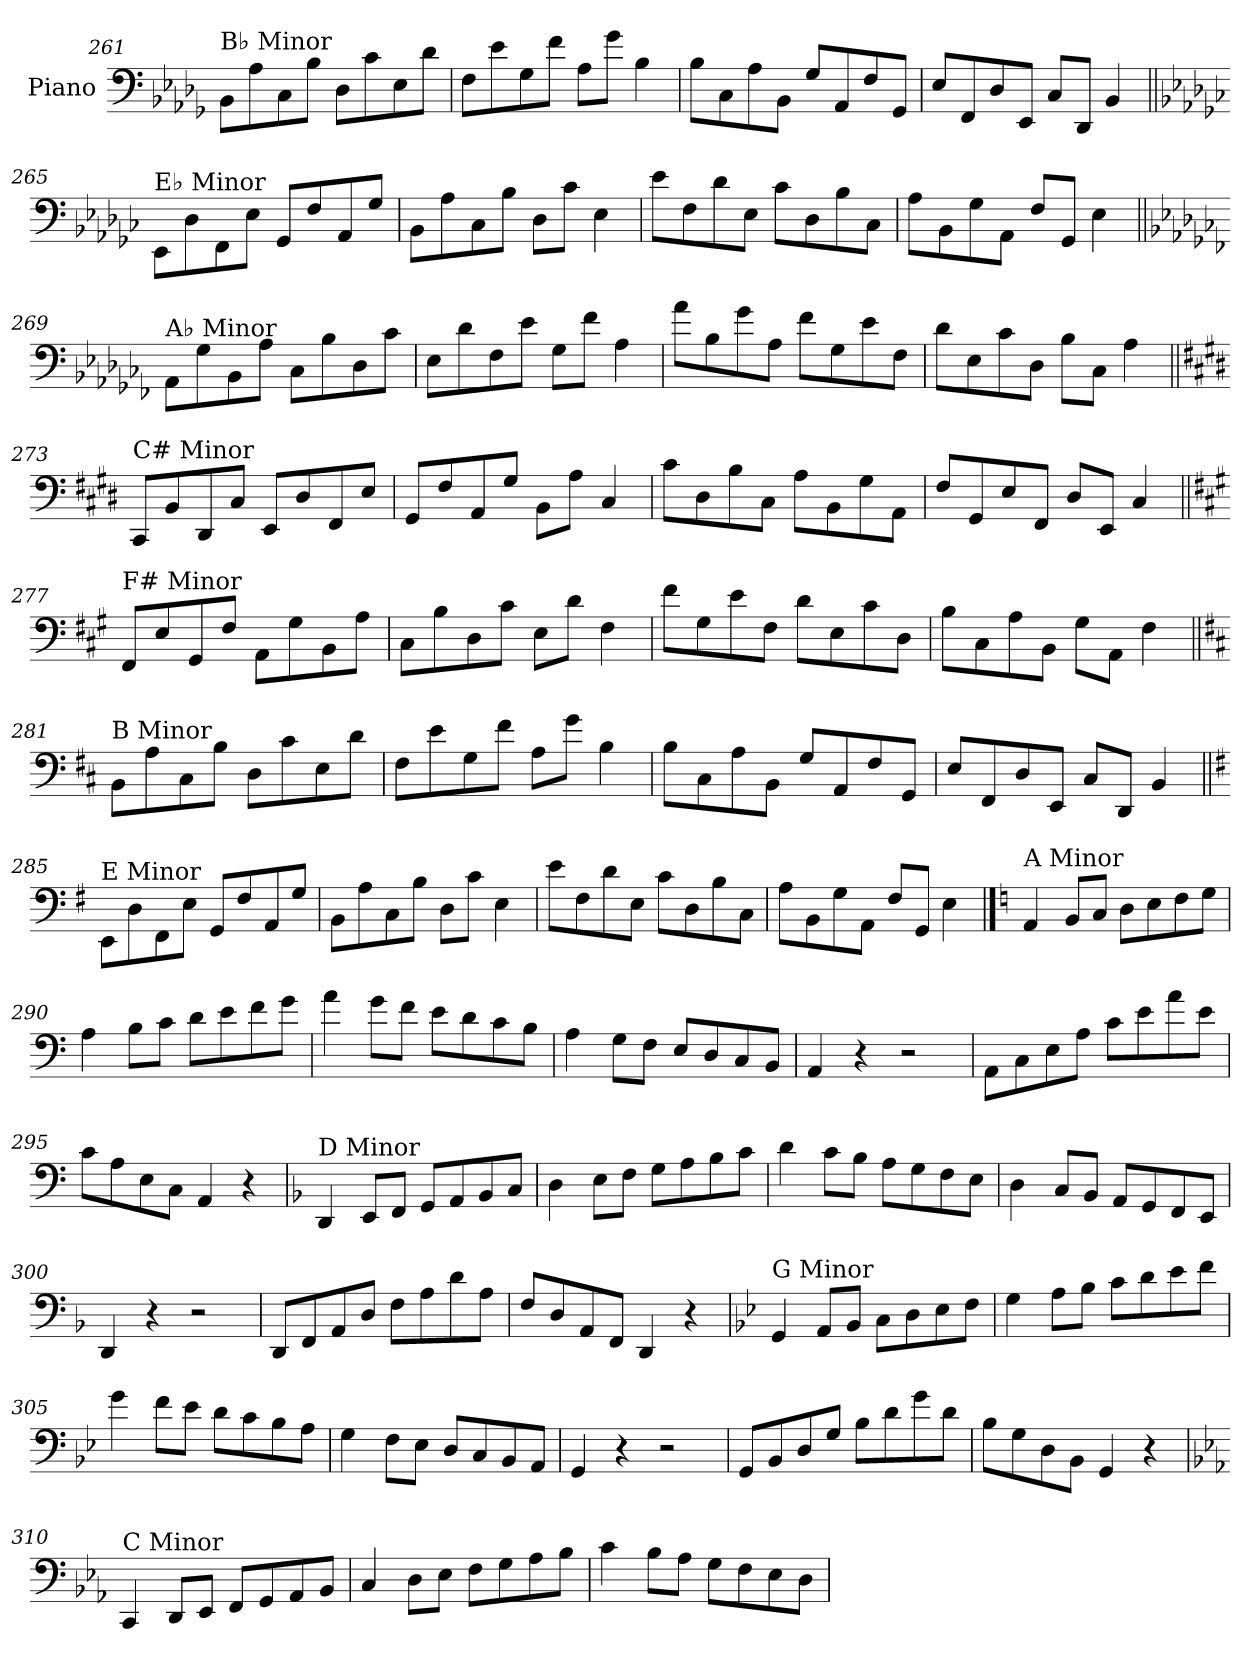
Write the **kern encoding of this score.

**kern
*part1
*staff1
*I"Piano
*I'Pno.
!!LO:LB:g=z
*clefF4
*k[b-e-a-d-g-]
=261
!LO:TX:a:t=B♭ Minor
8BB-\L
8A-\
8C\
8B-\J
8D-\L
8c\
8E-\
8d-\J
=262
8F\L
8e-\
8G-\
8f\J
8A-\L
8g-\J
4B-\
=263
8B-\L
8C\
8A-\
8BB-\J
8G-/L
8AA-/
8F/
8GG-/J
=264
8E-/L
8FF/
8D-/
8EE-/J
8C/L
8DD-/J
4BB-/
!!LO:PB:g=z
=265||
*k[b-e-a-d-g-c-]
!LO:TX:a:t=E♭ Minor
8EE-\L
8D-\
8FF\
8E-\J
8GG-/L
8F/
8AA-/
8G-/J
=266
8BB-\L
8A-\
8C-\
8B-\J
8D-\L
8c-\J
4E-\
=267
8e-\L
8F\
8d-\
8E-\J
8c-\L
8D-\
8B-\
8C-\J
=268
8A-\L
8BB-\
8G-\
8AA-\J
8F/L
8GG-/J
4E-\
!!LO:LB:g=z
=269||
*k[b-e-a-d-g-c-f-]
!LO:TX:a:t=A♭ Minor
8AA-\L
8G-\
8BB-\
8A-\J
8C-\L
8B-\
8D-\
8c-\J
=270
8E-\L
8d-\
8F-\
8e-\J
8G-\L
8f-\J
4A-\
=271
8a-\L
8B-\
8g-\
8A-\J
8f-\L
8G-\
8e-\
8F-\J
=272
8d-\L
8E-\
8c-\
8D-\J
8B-\L
8C-\J
4A-\
!!LO:LB:g=z
=273||
*k[f#c#g#d#]
!LO:TX:a:t=C# Minor
8CC#/L
8BB/
8DD#/
8C#/J
8EE/L
8D#/
8FF#/
8E/J
=274
8GG#/L
8F#/
8AA/
8G#/J
8BB\L
8A\J
4C#/
=275
8c#\L
8D#\
8B\
8C#\J
8A\L
8BB\
8G#\
8AA\J
=276
8F#/L
8GG#/
8E/
8FF#/J
8D#/L
8EE/J
4C#/
!!LO:LB:g=z
=277||
*k[f#c#g#]
!LO:TX:a:t=F# Minor
8FF#/L
8E/
8GG#/
8F#/J
8AA\L
8G#\
8BB\
8A\J
=278
8C#\L
8B\
8D\
8c#\J
8E\L
8d\J
4F#\
=279
8f#\L
8G#\
8e\
8F#\J
8d\L
8E\
8c#\
8D\J
=280
8B\L
8C#\
8A\
8BB\J
8G#\L
8AA\J
4F#\
!!LO:LB:g=z
=281||
*k[f#c#]
!LO:TX:a:t=B Minor
8BB\L
8A\
8C#\
8B\J
8D\L
8c#\
8E\
8d\J
=282
8F#\L
8e\
8G\
8f#\J
8A\L
8g\J
4B\
=283
8B\L
8C#\
8A\
8BB\J
8G/L
8AA/
8F#/
8GG/J
=284
8E/L
8FF#/
8D/
8EE/J
8C#/L
8DD/J
4BB/
!!LO:LB:g=z
=285||
*k[f#]
!LO:TX:a:t=E Minor
8EE\L
8D\
8FF#\
8E\J
8GG/L
8F#/
8AA/
8G/J
=286
8BB\L
8A\
8C\
8B\J
8D\L
8c\J
4E\
=287
8e\L
8F#\
8d\
8E\J
8c\L
8D\
8B\
8C\J
=288
8A\L
8BB\
8G\
8AA\J
8F#/L
8GG/J
4E\
!!LO:PB:g=z
==289
*k[]
!LO:TX:a:t=A Minor
4AA/
8BB/L
8C/J
8D\L
8E\
8F\
8G\J
=290
4A\
8B\L
8c\J
8d\L
8e\
8f\
8g\J
=291
4a\
8g\L
8f\J
8e\L
8d\
8c\
8B\J
=292
4A\
8G\L
8F\J
8E/L
8D/
8C/
8BB/J
=293
4AA/
4r
2r
=294
8AA\L
8C\
8E\
8A\J
8c\L
8e\
8a\
8e\J
=295
8c\L
8A\
8E\
8C\J
4AA/
4r
!!LO:LB:g=z
=296
*k[b-]
!LO:TX:a:t=D Minor
4DD/
8EE/L
8FF/J
8GG/L
8AA/
8BB-/
8C/J
=297
4D\
8E\L
8F\J
8G\L
8A\
8B-\
8c\J
=298
4d\
8c\L
8B-\J
8A\L
8G\
8F\
8E\J
=299
4D\
8C/L
8BB-/J
8AA/L
8GG/
8FF/
8EE/J
=300
4DD/
4r
2r
=301
8DD/L
8FF/
8AA/
8D/J
8F\L
8A\
8d\
8A\J
=302
8F/L
8D/
8AA/
8FF/J
4DD/
4r
!!LO:LB:g=z
=303
*k[b-e-]
!LO:TX:a:t=G Minor
4GG/
8AA/L
8BB-/J
8C\L
8D\
8E-\
8F\J
=304
4G\
8A\L
8B-\J
8c\L
8d\
8e-\
8f\J
=305
4g\
8f\L
8e-\J
8d\L
8c\
8B-\
8A\J
=306
4G\
8F\L
8E-\J
8D/L
8C/
8BB-/
8AA/J
=307
4GG/
4r
2r
=308
8GG/L
8BB-/
8D/
8G/J
8B-\L
8d\
8g\
8d\J
=309
8B-\L
8G\
8D\
8BB-\J
4GG/
4r
!!LO:LB:g=z
=310
*k[b-e-a-]
!LO:TX:a:t=C Minor
4CC/
8DD/L
8EE-/J
8FF/L
8GG/
8AA-/
8BB-/J
=311
4C/
8D\L
8E-\J
8F\L
8G\
8A-\
8B-\J
=312
4c\
8B-\L
8A-\J
8G\L
8F\
8E-\
8D\J
=
*-
